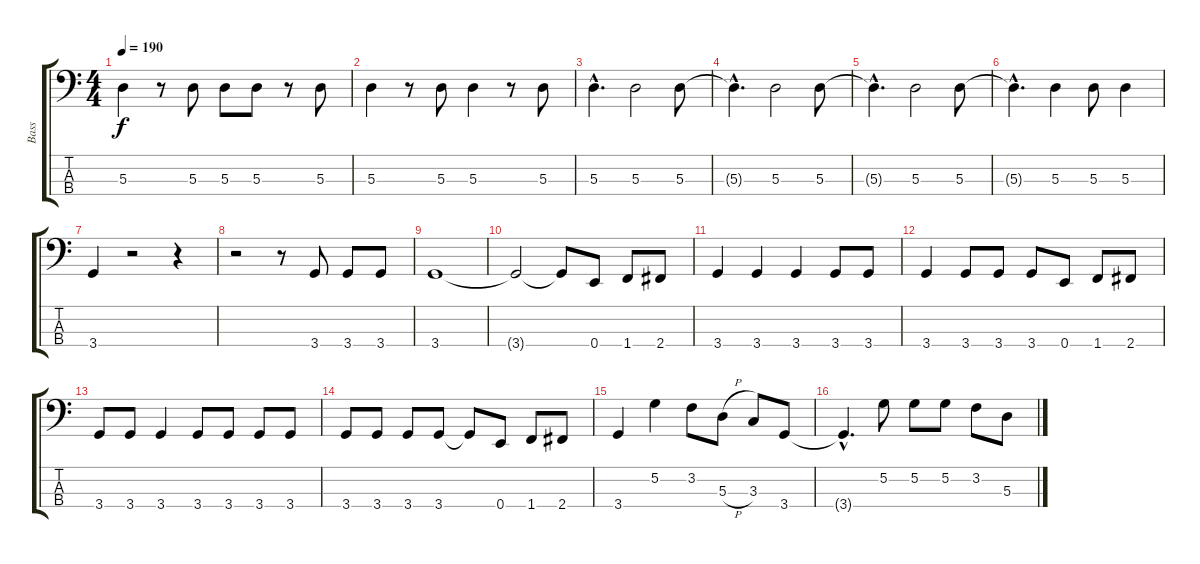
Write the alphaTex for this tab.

\track ("Bass" "Bass") {instrument electricbassfinger}
\staff {score tabs}
\tuning (G2 D2 A1 E1) {hide}
\ts (4 4)
\tempo 190
\clef f4
\ks c
5.3.4{dy f} r.8 5.3.8 5.3.8 5.3.8 r.8 5.3.8 |
5.3.4 r.8 5.3.8 5.3.4 r.8 5.3.8 |
5.3{hac}.4{d} 5.3.2 5.3.8 |
5.3{hac t}.4{d} 5.3.2 5.3.8 |
5.3{hac t}.4{d} 5.3.2 5.3.8 |
5.3{hac t}.4{d} 5.3.4 5.3.8 5.3.4 |
3.4.4 r.2 r.4 |
r.2 r.8 3.4.8 3.4.8 3.4.8 |
3.4.1 |
3.4{t}.2 3.4{t}.8 0.4.8 1.4.8 2.4.8 |
3.4.4 3.4.4 3.4.4 3.4.8 3.4.8 |
3.4.4 3.4.8 3.4.8 3.4.8 0.4.8 1.4.8 2.4.8 |
3.4.8 3.4.8 3.4.4 3.4.8 3.4.8 3.4.8 3.4.8 |
3.4.8 3.4.8 3.4.8 3.4.8 3.4{t}.8 0.4.8 1.4.8 2.4.8 |
3.4.4 5.2.4 3.2.8 5.3{h}.8 3.3.8 3.4.8 |
3.4{hac t}.4{d} 5.2.8 5.2.8 5.2.8 3.2.8 5.3.8
